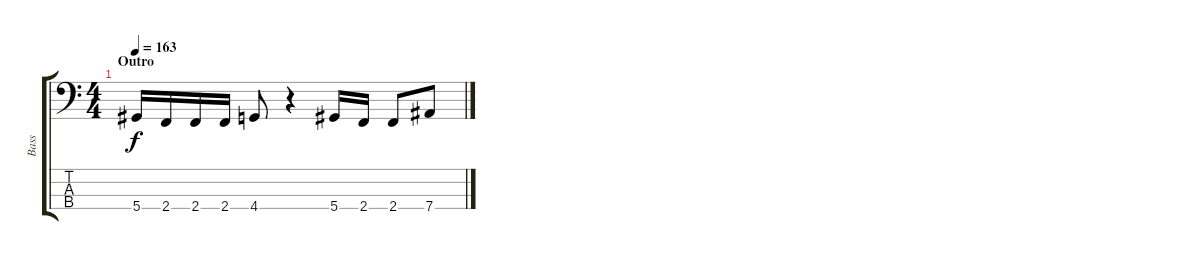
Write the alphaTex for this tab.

\track ("Bass" "Bass") {instrument electricbassfinger}
\staff {score tabs}
\tuning (Gb2 Db2 Ab1 Eb1) {hide}
\ts (4 4)
\section ("" "Outro")
\tempo 163
\clef f4
\ks c
5.4.16{dy f} 2.4.16 2.4.16 2.4.16 4.4.8 r.4 5.4.16 2.4.16 2.4.8 7.4.8
